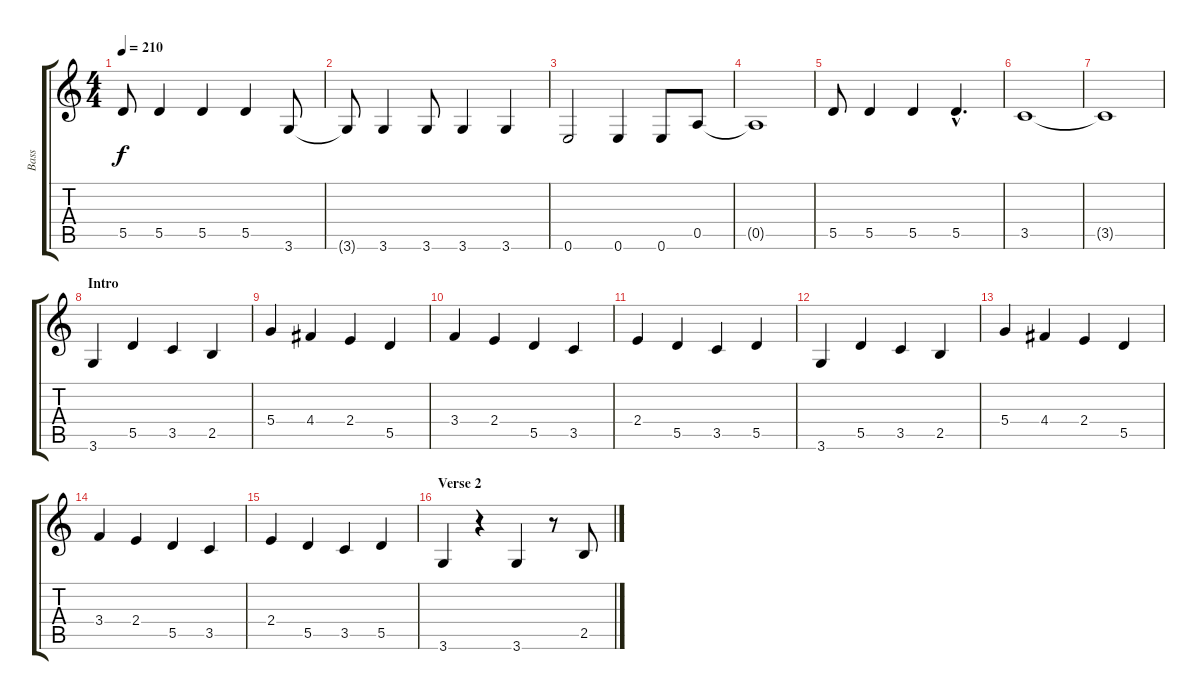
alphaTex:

\track ("Bass" "Bass") {instrument electricbasspick}
\staff {score tabs}
\tuning (E4 B3 G3 D3 A2 E2) {hide}
\ts (4 4)
\tempo 210
\clef g2
\ks c
5.5.8{dy f} 5.5.4 5.5.4 5.5.4 3.6.8 |
3.6{t}.8 3.6.4 3.6.8 3.6.4 3.6.4 |
0.6.2 0.6.4 0.6.8 0.5.8 |
0.5{t}.1 |
5.5.8 5.5.4 5.5.4 5.5{hac}.4{d} |
3.5.1 |
3.5{t}.1 |
\section ("" "Intro")
3.6.4 5.5.4 3.5.4 2.5.4 |
5.4.4 4.4.4 2.4.4 5.5.4 |
3.4.4 2.4.4 5.5.4 3.5.4 |
2.4.4 5.5.4 3.5.4 5.5.4 |
3.6.4 5.5.4 3.5.4 2.5.4 |
5.4.4 4.4.4 2.4.4 5.5.4 |
3.4.4 2.4.4 5.5.4 3.5.4 |
2.4.4 5.5.4 3.5.4 5.5.4 |
\section ("" "Verse 2")
3.6.4 r.4 3.6.4 r.8 2.5.8
